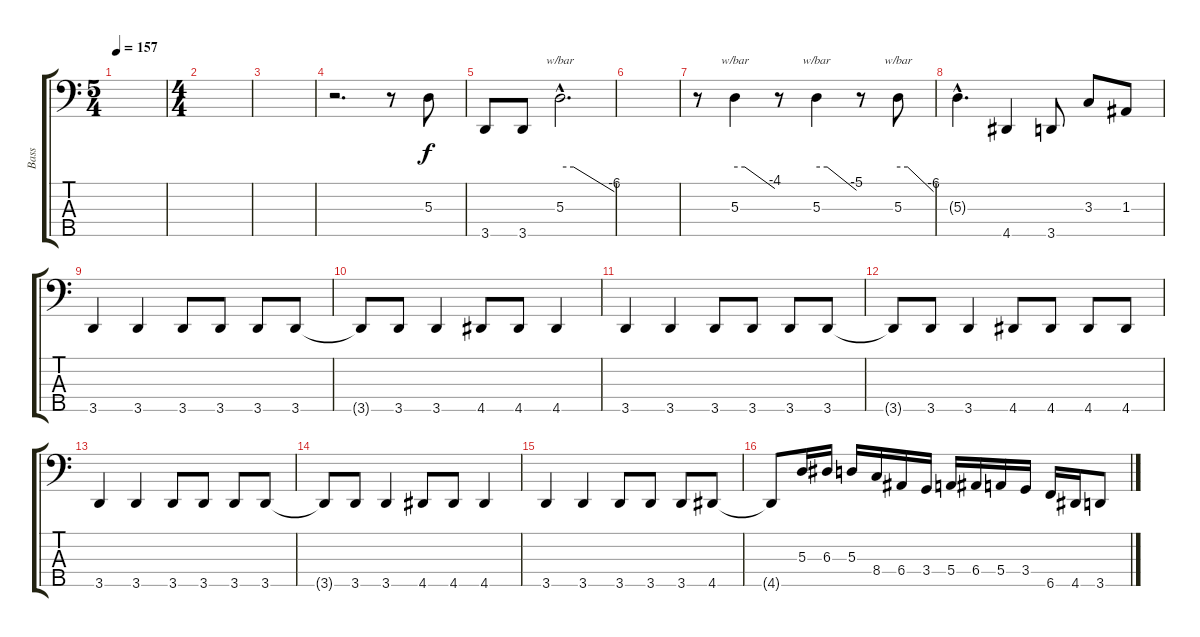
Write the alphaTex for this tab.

\track ("Bass" "Bass") {instrument slapbass2}
\staff {score tabs}
\tuning (G2 D2 A1 E1 B0) {hide}
\ts (5 4)
\tempo 157
\clef f4
\ks c
|
\ts (4 4)
|
|
r.2{d} r.8 5.3.8 |
3.5.8 3.5.8 5.3{hac}.2{d tbe (custom default 0 0 15 0 60 -24)} |
|
r.8 5.3.4{tbe (custom default 0 0 15 0 60 -16)} r.8 5.3.4{tbe (custom default 0 0 16 0 60 -20)} r.8 5.3.8{tbe (custom default 0 0 16 0 60 -24)} |
5.3{hac t}.4{d} 4.5.4 3.5.8 3.3.8 1.3.8 |
3.5.4 3.5.4 3.5.8 3.5.8 3.5.8 3.5.8 |
3.5{t}.8 3.5.8 3.5.4 4.5.8 4.5.8 4.5.4 |
3.5.4 3.5.4 3.5.8 3.5.8 3.5.8 3.5.8 |
3.5{t}.8 3.5.8 3.5.4 4.5.8 4.5.8 4.5.8 4.5.8 |
3.5.4 3.5.4 3.5.8 3.5.8 3.5.8 3.5.8 |
3.5{t}.8 3.5.8 3.5.4 4.5.8 4.5.8 4.5.4 |
3.5.4 3.5.4 3.5.8 3.5.8 3.5.8 4.5.8 |
4.5{t}.8 5.3.16 6.3.16 5.3.16 8.4.16 6.4.16 3.4.16 5.4.16 6.4.16 5.4.16 3.4.16 6.5.16 4.5.16 3.5.8
